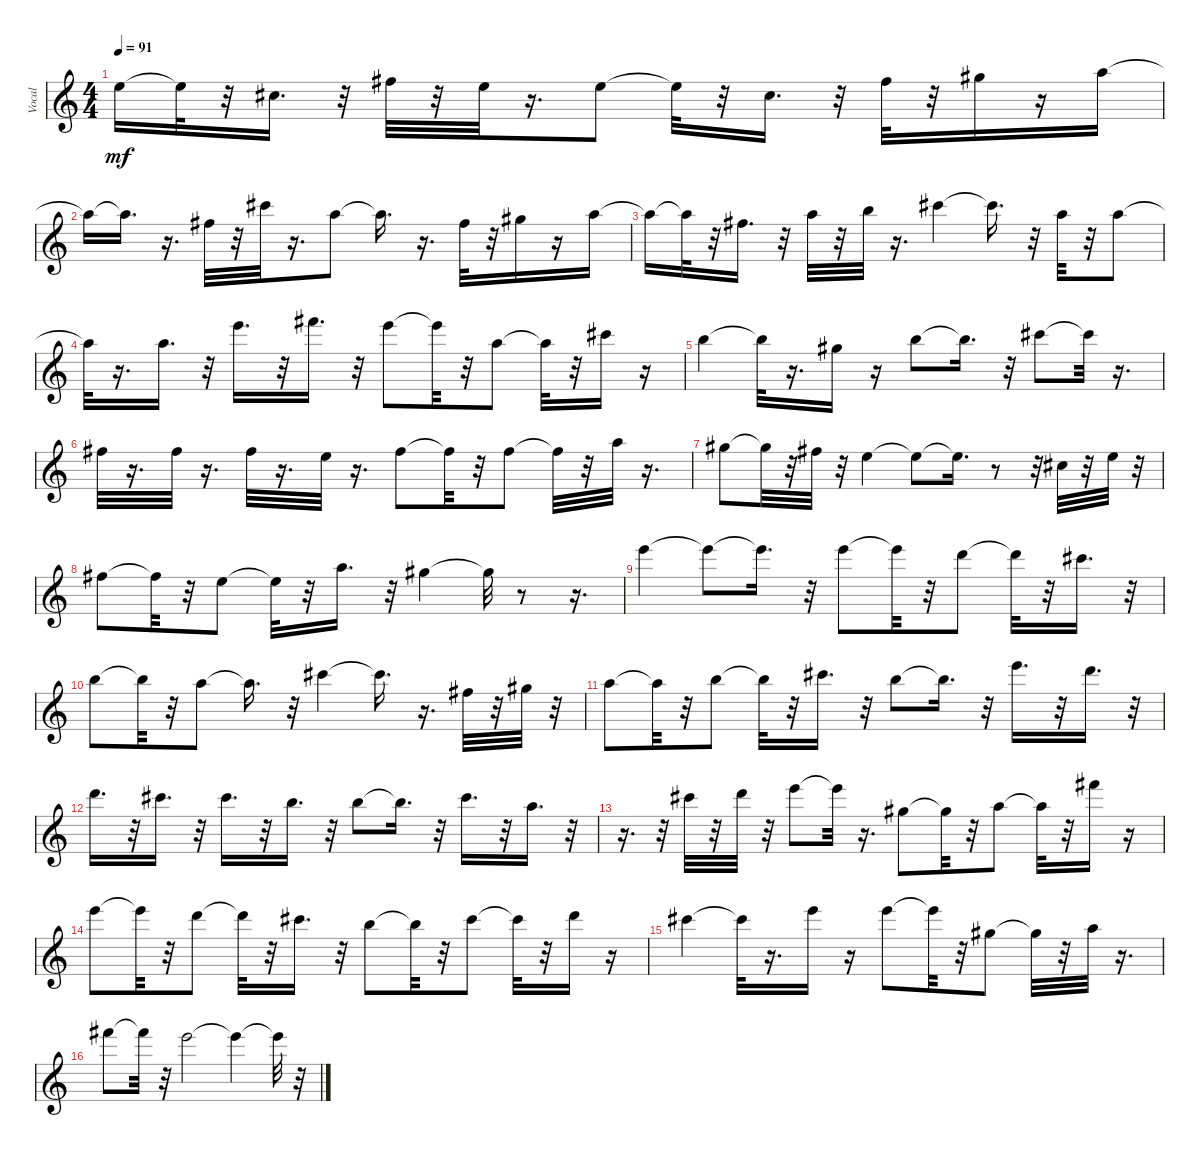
\track ("Vocal" "Vocal") {instrument electricgrandpiano}
\staff {score}
\tuning (E4 B3 G3 D3 A2 E2 B1) {hide}
\ts (4 4)
\tempo 91
\clef g2
\ks c
12.1{t}.16{dy mf} 12.1{t}.32 r.32 9.1.16{d} r.32 14.1.32 r.32 12.1.32 r.16{d} 12.1.8 12.1{t}.32 r.32 9.1.16{d} r.32 14.1.32 r.32 16.1.16 r.16 17.1.16 |
17.1{t}.16 17.1{t}.16{d} r.16{d} 14.1.32 r.32 21.1.32 r.16{d} 17.1.8 17.1{t}.16{d} r.16{d} 14.1.32 r.32 16.1.16 r.16 17.1.16 |
17.1{t}.16 17.1{t}.32 r.32 14.1.16{d} r.32 17.1.32 r.32 19.1.32 r.16{d} 21.1.4 21.1{t}.16{d} r.32 17.1.32 r.32 17.1.8 |
17.1{t}.32 r.16{d} 17.1.16{d} r.32 24.1.16{d} r.32 26.1.16{d} r.32 24.1.8 24.1{t}.32 r.32 17.1.8 17.1{t}.32 r.32 21.1.16 r.16 |
19.1.4 19.1{t}.32 r.16{d} 16.1.16 r.16 19.1.8 19.1{t}.16{d} r.32 21.1.8 21.1{t}.32 r.16{d} |
14.1.32 r.16{d} 14.1.32 r.16{d} 14.1.32 r.16{d} 12.1.32 r.16{d} 14.1.8 14.1{t}.32 r.32 14.1.8 14.1{t}.32 r.32 17.1.32 r.16{d} |
16.1.8 16.1{t}.32 r.32 14.1.32 r.32 12.1.4 12.1{t}.8 12.1{t}.16{d} r.8 r.32 9.1.32 r.32 12.1.32 r.32 |
14.1.8 14.1{t}.32 r.32 12.1.8 12.1{t}.32 r.32 17.1.16{d} r.32 16.1.4 16.1{t}.32 r.8 r.16{d} |
24.1.4 24.1{t}.8 24.1{t}.16{d} r.32 24.1.8 24.1{t}.32 r.32 22.1.8 22.1{t}.32 r.32 21.1.16{d} r.32 |
19.1.8 19.1{t}.32 r.32 17.1.8 17.1{t}.16{d} r.32 21.1.4 21.1{t}.16{d} r.16{d} 14.1.32 r.32 16.1.32 r.32 |
17.1.8 17.1{t}.32 r.32 19.1.8 19.1{t}.32 r.32 21.1.16{d} r.32 19.1.8 19.1{t}.16{d} r.32 24.1.16{d} r.32 22.1.16{d} r.32 |
22.1.16{d} r.32 21.1.16{d} r.32 21.1.16{d} r.32 19.1.16{d} r.32 19.1.8 19.1{t}.16{d} r.32 21.1.16{d} r.32 17.1.16{d} r.32 |
r.16{d} r.32 21.1.32 r.32 22.1.32 r.32 24.1.8 24.1{t}.32 r.16{d} 16.1.8 16.1{t}.32 r.32 17.1.8 17.1{t}.32 r.32 26.1.16 r.16 |
24.1.8 24.1{t}.32 r.32 22.1.8 22.1{t}.32 r.32 21.1.16{d} r.32 19.1.8 19.1{t}.32 r.32 21.1.8 21.1{t}.32 r.32 22.1.16 r.16 |
21.1.4 21.1{t}.32 r.16{d} 24.1.16 r.16 24.1.8 24.1{t}.32 r.32 16.1.8 16.1{t}.32 r.32 17.1.32 r.16{d} |
26.1.8 26.1{t}.32 r.32 24.1.2 24.1{t}.4 24.1{t}.32 r.32
